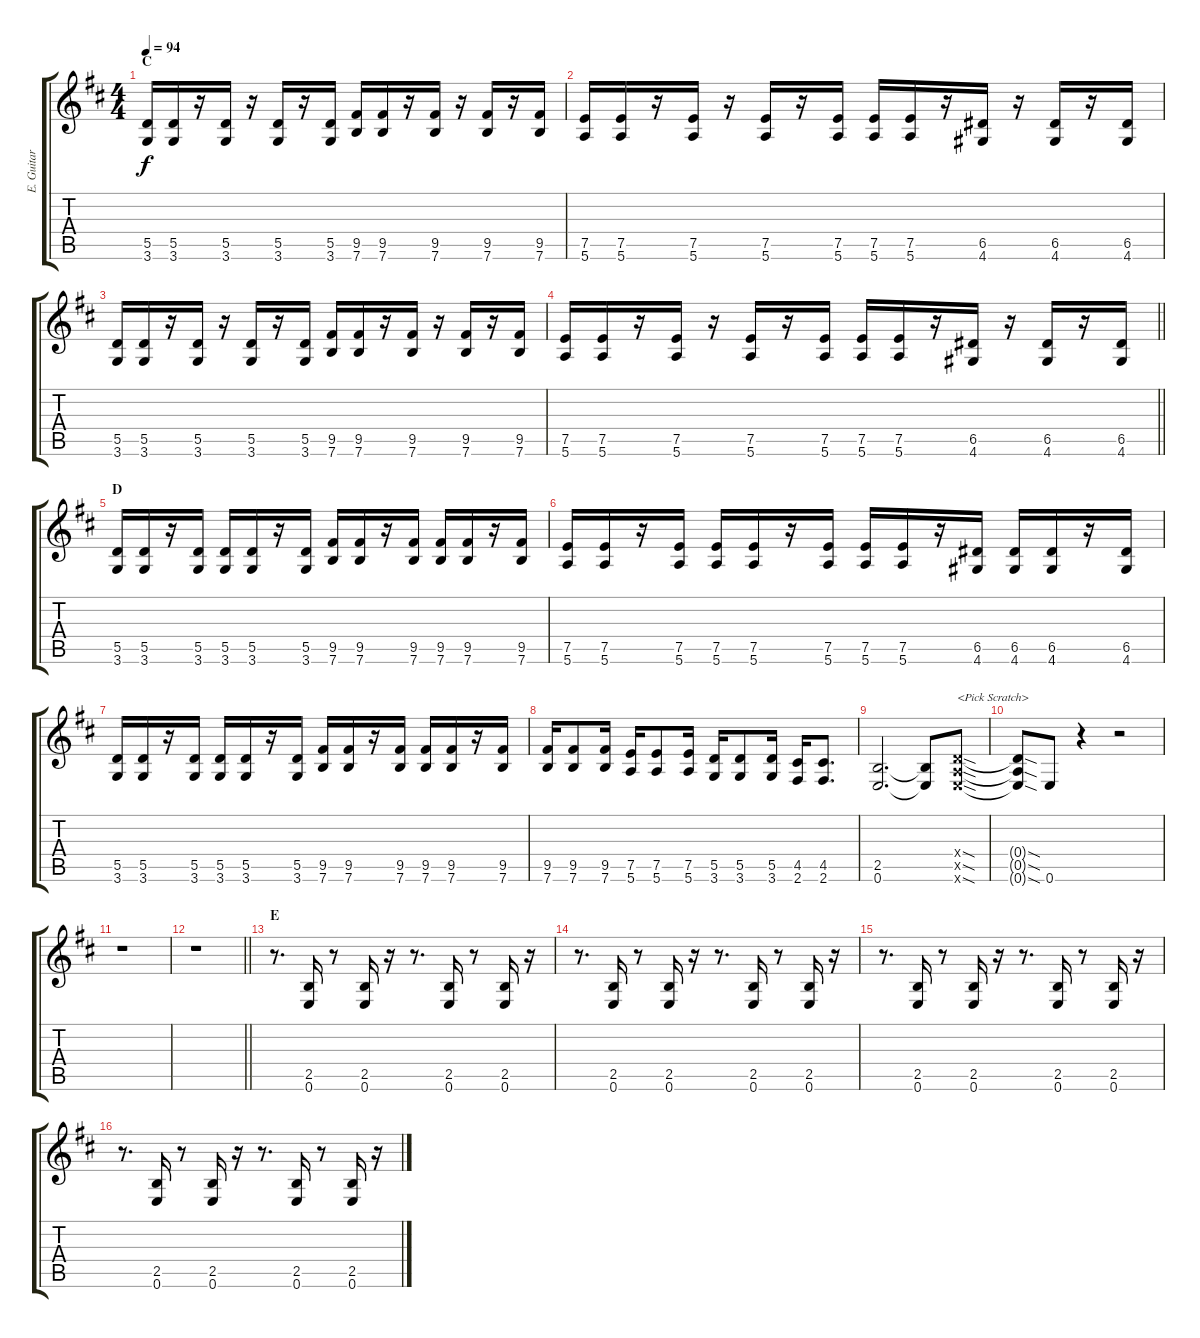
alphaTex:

\track ("E. Guitar I" "E. Guitar ") {instrument overdrivenguitar}
\staff {score tabs}
\tuning (E4 B3 G3 D3 A2 E2) {hide}
\ts (4 4)
\section ("" "C")
\tempo 94
\clef g2
\ks d
(5.5 3.6).16{dy f} (5.5 3.6).16 r.16 (5.5 3.6).16 r.16 (5.5 3.6).16 r.16 (5.5 3.6).16 (9.5 7.6).16 (9.5 7.6).16 r.16 (9.5 7.6).16 r.16 (9.5 7.6).16 r.16 (9.5 7.6).16 |
(7.5 5.6).16 (7.5 5.6).16 r.16 (7.5 5.6).16 r.16 (7.5 5.6).16 r.16 (7.5 5.6).16 (7.5 5.6).16 (7.5 5.6).16 r.16 (6.5 4.6).16 r.16 (6.5 4.6).16 r.16 (6.5 4.6).16 |
(5.5 3.6).16 (5.5 3.6).16 r.16 (5.5 3.6).16 r.16 (5.5 3.6).16 r.16 (5.5 3.6).16 (9.5 7.6).16 (9.5 7.6).16 r.16 (9.5 7.6).16 r.16 (9.5 7.6).16 r.16 (9.5 7.6).16 |
\barLineRight lightlight
(7.5 5.6).16 (7.5 5.6).16 r.16 (7.5 5.6).16 r.16 (7.5 5.6).16 r.16 (7.5 5.6).16 (7.5 5.6).16 (7.5 5.6).16 r.16 (6.5 4.6).16 r.16 (6.5 4.6).16 r.16 (6.5 4.6).16 |
\section ("" "D")
(5.5 3.6).16 (5.5 3.6).16 r.16 (5.5 3.6).16 (5.5 3.6).16 (5.5 3.6).16 r.16 (5.5 3.6).16 (9.5 7.6).16 (9.5 7.6).16 r.16 (9.5 7.6).16 (9.5 7.6).16 (9.5 7.6).16 r.16 (9.5 7.6).16 |
(7.5 5.6).16 (7.5 5.6).16 r.16 (7.5 5.6).16 (7.5 5.6).16 (7.5 5.6).16 r.16 (7.5 5.6).16 (7.5 5.6).16 (7.5 5.6).16 r.16 (6.5 4.6).16 (6.5 4.6).16 (6.5 4.6).16 r.16 (6.5 4.6).16 |
(5.5 3.6).16 (5.5 3.6).16 r.16 (5.5 3.6).16 (5.5 3.6).16 (5.5 3.6).16 r.16 (5.5 3.6).16 (9.5 7.6).16 (9.5 7.6).16 r.16 (9.5 7.6).16 (9.5 7.6).16 (9.5 7.6).16 r.16 (9.5 7.6).16 |
(9.5 7.6).16 (9.5 7.6).8 (9.5 7.6).16 (7.5 5.6).16 (7.5 5.6).8 (7.5 5.6).16 (5.5 3.6).16 (5.5 3.6).8 (5.5 3.6).16 (4.5 2.6).16 (4.5 2.6).8{d} |
(2.5 0.6).2{d} (2.5{t} 0.6{t}).8 (0.4{sod x} 0.5{sod x} 0.6{sod x}).8{txt "<Pick Scratch>"} |
(0.4{sod t} 0.5{sod t} 0.6{sod t}).8 0.6.8 r.4 r.2 |
r.1 |
\barLineRight lightlight
r.1 |
\section ("" "E")
r.8{d} (2.5 0.6).16 r.8 (2.5 0.6).16 r.16 r.8{d} (2.5 0.6).16 r.8 (2.5 0.6).16 r.16 |
r.8{d} (2.5 0.6).16 r.8 (2.5 0.6).16 r.16 r.8{d} (2.5 0.6).16 r.8 (2.5 0.6).16 r.16 |
r.8{d} (2.5 0.6).16 r.8 (2.5 0.6).16 r.16 r.8{d} (2.5 0.6).16 r.8 (2.5 0.6).16 r.16 |
r.8{d} (2.5 0.6).16 r.8 (2.5 0.6).16 r.16 r.8{d} (2.5 0.6).16 r.8 (2.5 0.6).16 r.16
